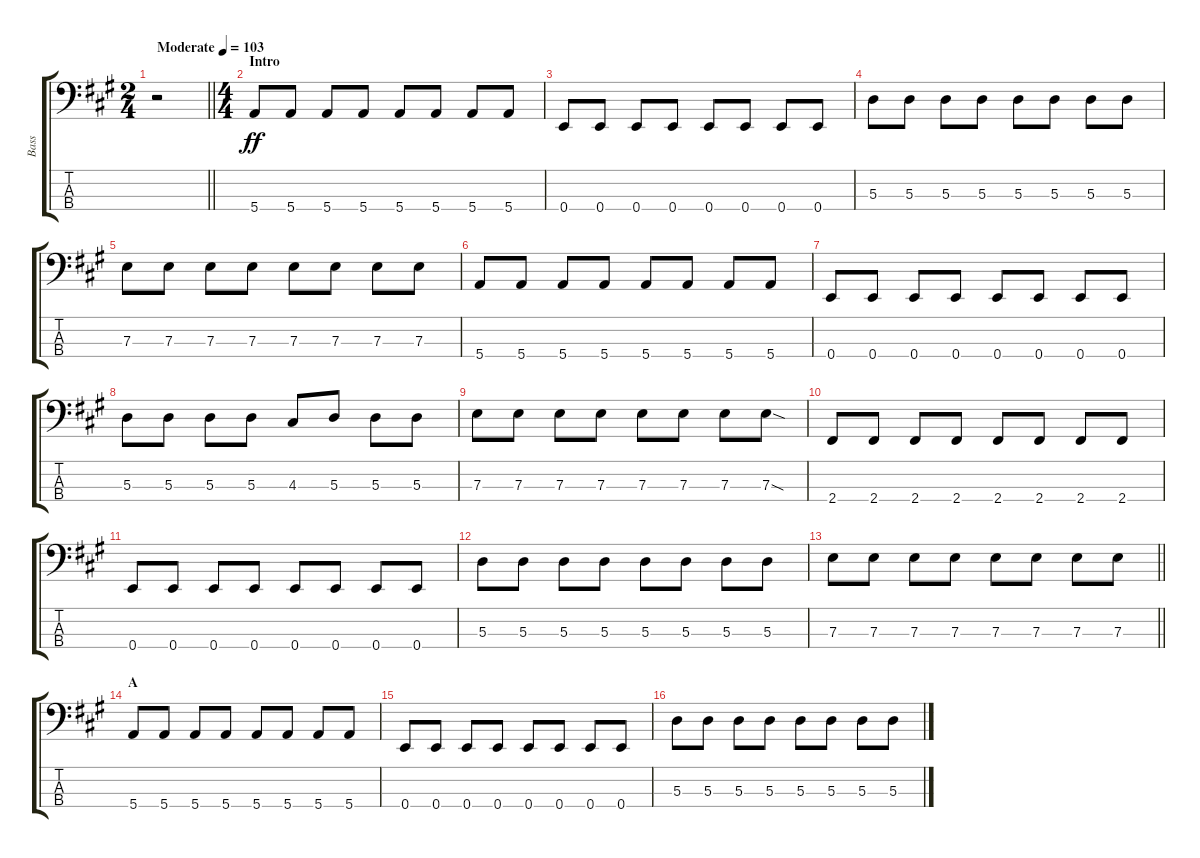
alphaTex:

\track ("Bass" "Bass") {instrument electricbasspick}
\staff {score tabs}
\tuning (G2 D2 A1 E1) {hide}
\ts (2 4)
\tempo (103 "Moderate")
\clef f4
\barLineRight lightlight
\ks a
r.2{dy ff instrument electricbasspick} |
\ts (4 4)
\section ("" "Intro")
5.4.8 5.4.8 5.4.8 5.4.8 5.4.8 5.4.8 5.4.8 5.4.8 |
0.4.8 0.4.8 0.4.8 0.4.8 0.4.8 0.4.8 0.4.8 0.4.8 |
5.3.8 5.3.8 5.3.8 5.3.8 5.3.8 5.3.8 5.3.8 5.3.8 |
7.3.8 7.3.8 7.3.8 7.3.8 7.3.8 7.3.8 7.3.8 7.3.8 |
5.4.8 5.4.8 5.4.8 5.4.8 5.4.8 5.4.8 5.4.8 5.4.8 |
0.4.8 0.4.8 0.4.8 0.4.8 0.4.8 0.4.8 0.4.8 0.4.8 |
5.3.8 5.3.8 5.3.8 5.3.8 4.3.8 5.3.8 5.3.8 5.3.8 |
7.3.8 7.3.8 7.3.8 7.3.8 7.3.8 7.3.8 7.3.8 7.3{sod}.8 |
2.4.8 2.4.8 2.4.8 2.4.8 2.4.8 2.4.8 2.4.8 2.4.8 |
0.4.8 0.4.8 0.4.8 0.4.8 0.4.8 0.4.8 0.4.8 0.4.8 |
5.3.8 5.3.8 5.3.8 5.3.8 5.3.8 5.3.8 5.3.8 5.3.8 |
\barLineRight lightlight
7.3.8 7.3.8 7.3.8 7.3.8 7.3.8 7.3.8 7.3.8 7.3.8 |
\section ("" "A")
5.4.8 5.4.8 5.4.8 5.4.8 5.4.8 5.4.8 5.4.8 5.4.8 |
0.4.8 0.4.8 0.4.8 0.4.8 0.4.8 0.4.8 0.4.8 0.4.8 |
5.3.8 5.3.8 5.3.8 5.3.8 5.3.8 5.3.8 5.3.8 5.3.8
